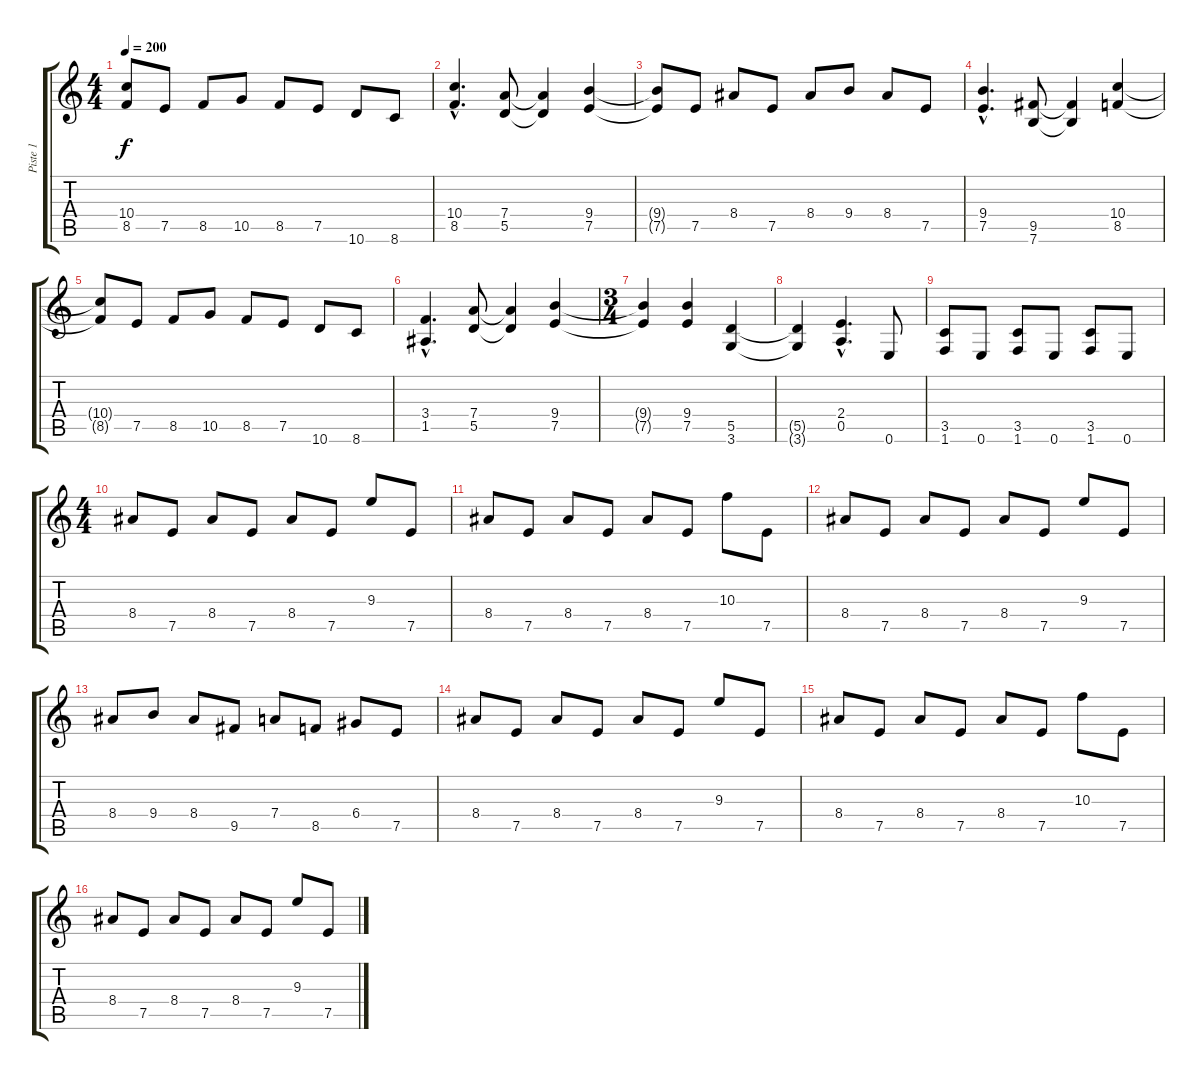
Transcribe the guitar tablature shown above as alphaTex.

\track ("Piste 1" "Piste 1") {instrument distortionguitar}
\staff {score tabs}
\tuning (E4 B3 G3 D3 A2 E2) {hide}
\ts (4 4)
\tempo 200
\clef g2
\ks c
(10.4{t} 8.5{t}).8{dy f} 7.5.8 8.5.8 10.5.8 8.5.8 7.5.8 10.6.8 8.6.8 |
(10.4{hac} 8.5{hac}).4{d} (7.4 5.5).8 (7.4{t} 5.5{t}).4 (9.4 7.5).4 |
(9.4{t} 7.5{t}).8 7.5.8 8.4.8 7.5.8 8.4.8 9.4.8 8.4.8 7.5.8 |
(9.4{hac} 7.5{hac}).4{d} (9.5 7.6).8 (9.5{t} 7.6{t}).4 (10.4 8.5).4 |
(10.4{t} 8.5{t}).8 7.5.8 8.5.8 10.5.8 8.5.8 7.5.8 10.6.8 8.6.8 |
(3.4{hac} 1.5{hac}).4{d} (7.4 5.5).8 (7.4{t} 5.5{t}).4 (9.4 7.5).4 |
\ts (3 4)
(9.4{t} 7.5{t}).4 (9.4 7.5).4 (5.5 3.6).4 |
(5.5{t} 3.6{t}).4 (2.4{hac} 0.5{hac}).4{d} 0.6.8 |
(3.5 1.6).8 0.6.8 (3.5 1.6).8 0.6.8 (3.5 1.6).8 0.6.8 |
\ts (4 4)
8.4.8 7.5.8 8.4.8 7.5.8 8.4.8 7.5.8 9.3.8 7.5.8 |
8.4.8 7.5.8 8.4.8 7.5.8 8.4.8 7.5.8 10.3.8 7.5.8 |
8.4.8 7.5.8 8.4.8 7.5.8 8.4.8 7.5.8 9.3.8 7.5.8 |
8.4.8 9.4.8 8.4.8 9.5.8 7.4.8 8.5.8 6.4.8 7.5.8 |
8.4.8 7.5.8 8.4.8 7.5.8 8.4.8 7.5.8 9.3.8 7.5.8 |
8.4.8 7.5.8 8.4.8 7.5.8 8.4.8 7.5.8 10.3.8 7.5.8 |
8.4.8 7.5.8 8.4.8 7.5.8 8.4.8 7.5.8 9.3.8 7.5.8
